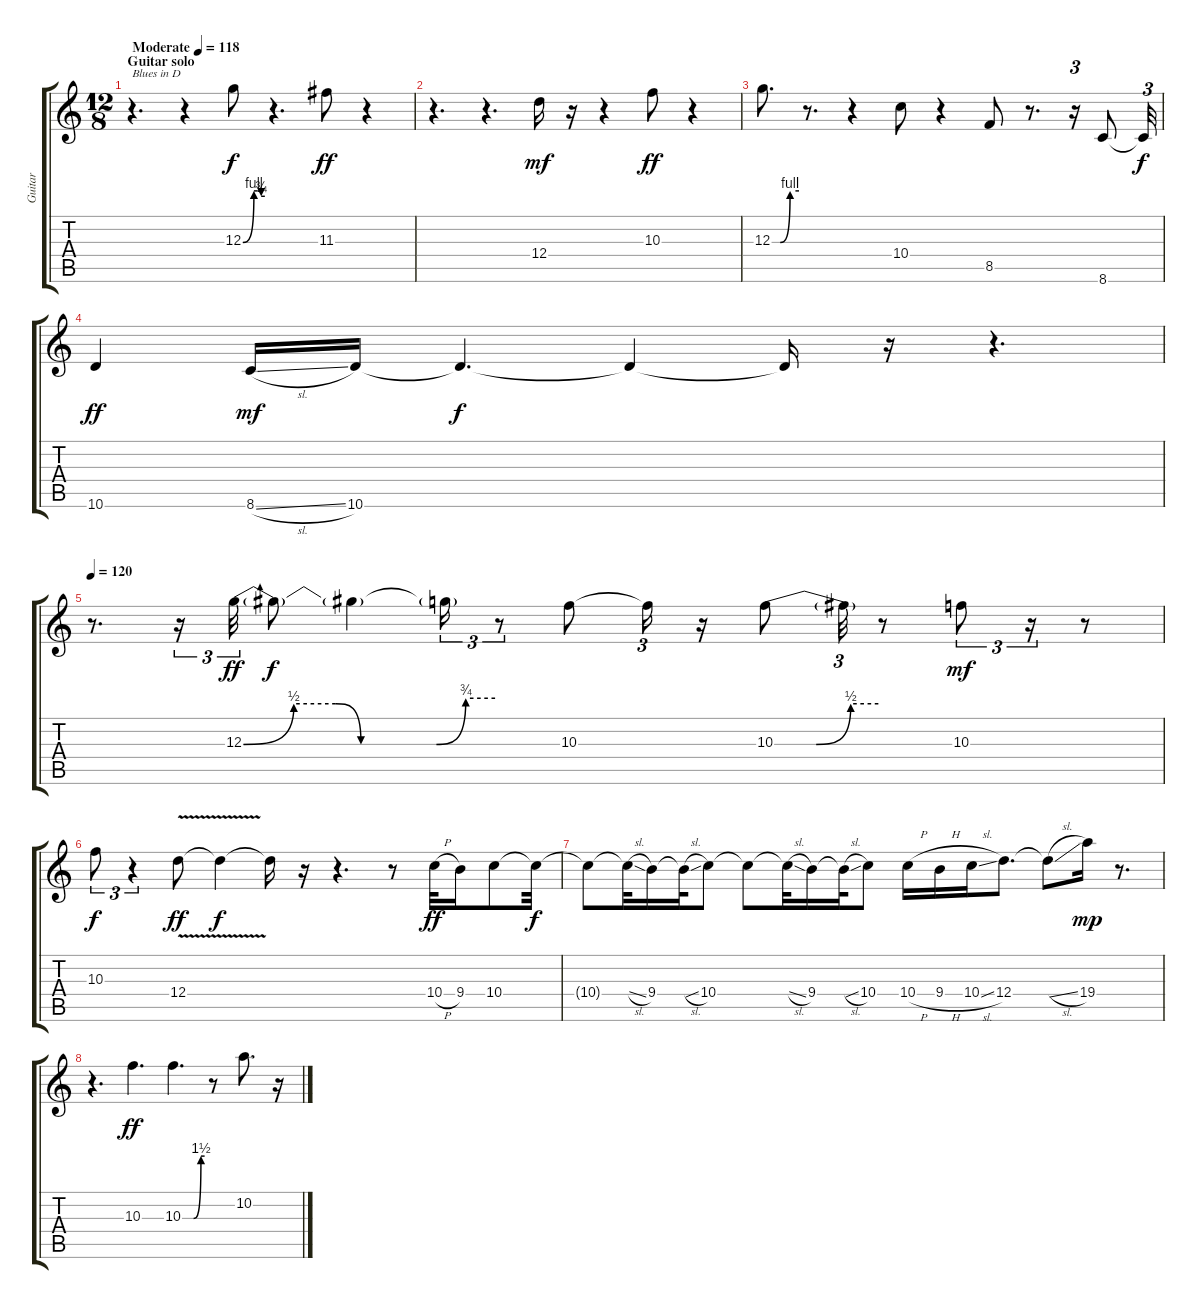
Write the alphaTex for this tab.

\track ("Guitar" "Guitar") {instrument overdrivenguitar}
\staff {score tabs}
\tuning (E4 B3 G3 D3 A2 E2) {hide}
\ts (12 8)
\section ("" "Guitar solo")
\tempo (118 "Moderate")
\clef g2
\ks c
r.4{d txt "Blues in D" dy f instrument overdrivenguitar} r.4 12.3{be (custom 0 0 30 4 40 4 50 3 60 3)}.8 r.4{d} 11.3.8{dy ff} r.4 |
r.4{d} r.4{d} 12.4.16{dy mf} r.16 r.4 10.3.8{dy ff} r.4 |
12.3{be (custom 0 0 18 0 40 4 60 4)}.8{d} r.8{d} r.4 10.4.8 r.4 8.5.8 r.8{d} r.16{tu (3 2)} 8.6.8 8.6{t}.32{tu (3 2) dy f} |
10.6.4{dy ff} 8.6{sl}.16{dy mf} 10.6.16 10.6{t}.4{d dy f} 10.6{t}.4 10.6{t}.16 r.16 r.4{d} |
\tempo 120
r.8{d} r.16{tu (3 2)} 12.3{be (custom 0 0 12 2 22 2 28 0 46 0 53 3 60 3)}.32{tu (3 2) dy ff} 12.3{t}.8{dy f} 12.3{t}.4 12.3{t}.16{tu (3 2)} r.8{tu (3 2)} 10.3.8 10.3{t}.16{tu (3 2)} r.16 10.3{be (custom 0 0 24 0 44 2 60 2)}.8 10.3{t}.32{tu (3 2)} r.8 10.3.8{tu (3 2) dy mf} r.16{tu (3 2)} r.8 |
10.3.8{tu (3 2) dy f} r.4{tu (3 2)} 12.4{v}.8{dy ff} 12.4{t}.4{dy f} 12.4{t}.16 r.16 r.4{d} r.8 10.4{h}.32{dy ff} 9.4.16 10.4.8 10.4{t}.32{dy f} |
10.4{t}.8 10.4{sl t}.32 9.4.16 9.4{sl t}.32 10.4.8 10.4{t}.8 10.4{sl t}.32 9.4.16 9.4{sl t}.32 10.4.8 10.4{h}.16 9.4{h}.16 10.4{sl}.16 12.4.8{d} 12.4{sl t}.8 19.4.16{dy mp} r.8{d} |
r.4{d} 10.3.4{d dy ff} 10.3{be (custom 0 0 30 0 50 6 60 6)}.4{d} r.8 10.2.8{d} r.16
